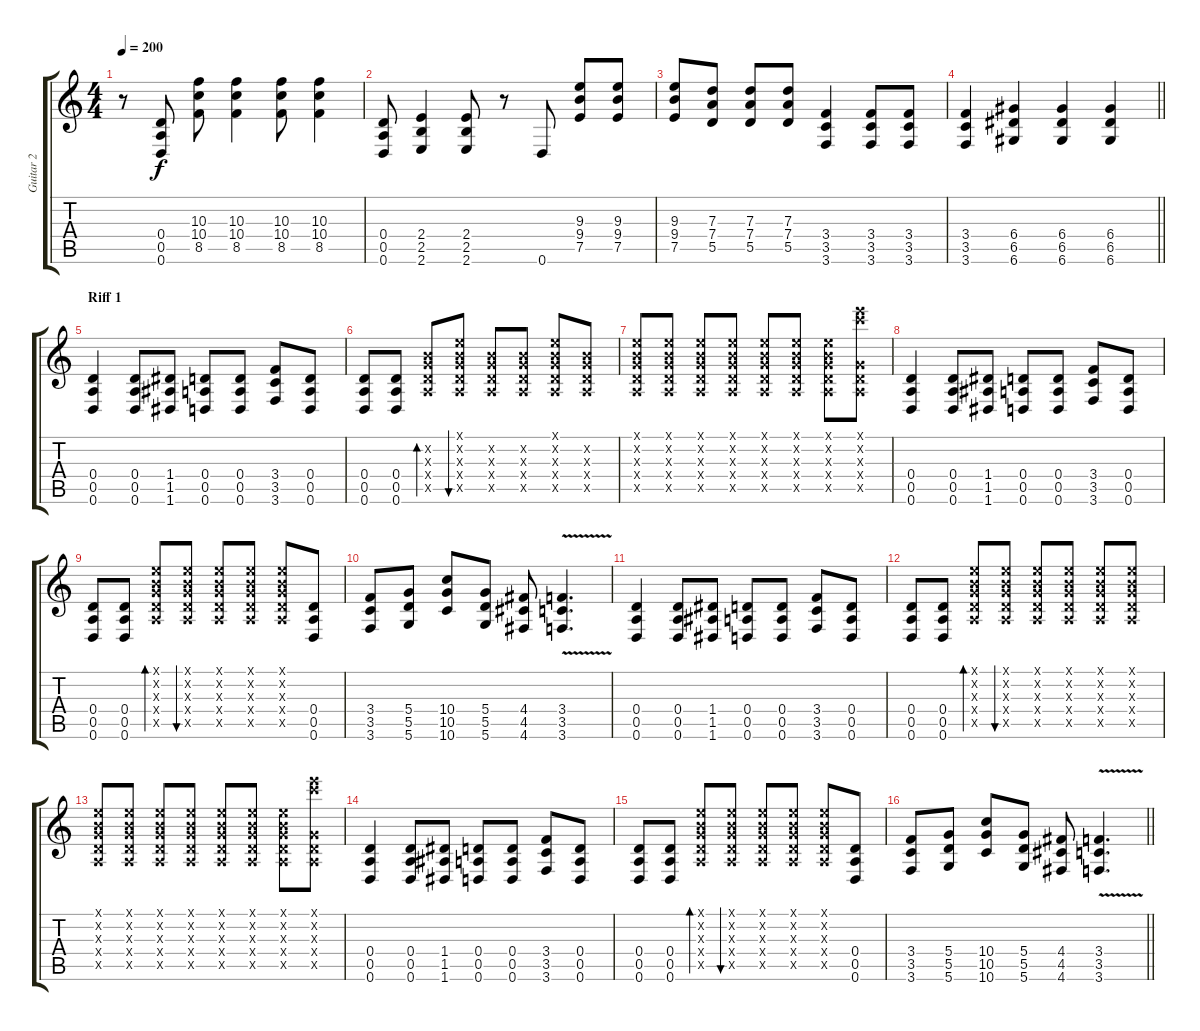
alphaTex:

\track ("Guitar 2" "Guitar 2") {instrument overdrivenguitar}
\staff {score tabs}
\tuning (E4 B3 G3 D3 A2 D2) {hide}
\ts (4 4)
\tempo 200
\clef g2
\ks c
r.8{dy f} (0.4 0.5 0.6).8 (10.3 10.4 8.5).8 (10.3 10.4 8.5).4 (10.3 10.4 8.5).8 (10.3 10.4 8.5).4 |
(0.4 0.5 0.6).8 (2.4 2.5 2.6).4 (2.4 2.5 2.6).8 r.8 0.6.8 (9.3 9.4 7.5).8 (9.3 9.4 7.5).8 |
(9.3 9.4 7.5).8 (7.3 7.4 5.5).8 (7.3 7.4 5.5).8 (7.3 7.4 5.5).8 (3.4 3.5 3.6).4 (3.4 3.5 3.6).8 (3.4 3.5 3.6).8 |
\barLineRight lightlight
(3.4 3.5 3.6).4 (6.4 6.5 6.6).4 (6.4 6.5 6.6).4 (6.4 6.5 6.6).4 |
\section ("" "Riff 1")
(0.4 0.5 0.6).4 (0.4 0.5 0.6).8 (1.4 1.5 1.6).8 (0.4 0.5 0.6).8 (0.4 0.5 0.6).8 (3.4 3.5 3.6).8 (0.4 0.5 0.6).8 |
(0.4 0.5 0.6).8 (0.4 0.5 0.6).8 (0.2{x} 0.3{x} 0.4{x} 0.5{x}).8{bd 60} (0.1{x} 0.2{x} 0.3{x} 0.4{x} 0.5{x}).8{bu 60} (0.2{x} 0.3{x} 0.4{x} 0.5{x}).8 (0.2{x} 0.3{x} 0.4{x} 0.5{x}).8 (0.1{x} 0.2{x} 0.3{x} 0.4{x} 0.5{x}).8 (0.2{x} 0.3{x} 0.4{x} 0.5{x}).8 |
(0.1{x} 0.2{x} 0.3{x} 0.4{x} 0.5{x}).8 (0.1{x} 0.2{x} 0.3{x} 0.4{x} 0.5{x}).8 (0.1{x} 0.2{x} 0.3{x} 0.4{x} 0.5{x}).8 (0.1{x} 0.2{x} 0.3{x} 0.4{x} 0.5{x}).8 (0.1{x} 0.2{x} 0.3{x} 0.4{x} 0.5{x}).8 (0.1{x} 0.2{x} 0.3{x} 0.4{x} 0.5{x}).8 (0.1{x} 0.2{x} 0.3{x} 0.4{x} 0.5{x}).8 (12.1{x} 13.2{x} 0.3{x} 0.4{x} 0.5{x}).8 |
(0.4 0.5 0.6).4 (0.4 0.5 0.6).8 (1.4 1.5 1.6).8 (0.4 0.5 0.6).8 (0.4 0.5 0.6).8 (3.4 3.5 3.6).8 (0.4 0.5 0.6).8 |
(0.4 0.5 0.6).8 (0.4 0.5 0.6).8 (0.1{x} 0.2{x} 0.3{x} 0.4{x} 0.5{x}).8{bd 60} (0.1{x} 0.2{x} 0.3{x} 0.4{x} 0.5{x}).8{bu 60} (0.1{x} 0.2{x} 0.3{x} 0.4{x} 0.5{x}).8 (0.1{x} 0.2{x} 0.3{x} 0.4{x} 0.5{x}).8 (0.1{x} 0.2{x} 0.3{x} 0.4{x} 0.5{x}).8 (0.4 0.5 0.6).8 |
(3.4 3.5 3.6).8 (5.4 5.5 5.6).8 (10.4 10.5 10.6).8 (5.4 5.5 5.6).8 (4.4 4.5 4.6).8 (3.4 3.5 3.6{v}).4{d} |
(0.4 0.5 0.6).4 (0.4 0.5 0.6).8 (1.4 1.5 1.6).8 (0.4 0.5 0.6).8 (0.4 0.5 0.6).8 (3.4 3.5 3.6).8 (0.4 0.5 0.6).8 |
(0.4 0.5 0.6).8 (0.4 0.5 0.6).8 (0.1{x} 0.2{x} 0.3{x} 0.4{x} 0.5{x}).8{bd 60} (0.1{x} 0.2{x} 0.3{x} 0.4{x} 0.5{x}).8{bu 60} (0.1{x} 0.2{x} 0.3{x} 0.4{x} 0.5{x}).8 (0.1{x} 0.2{x} 0.3{x} 0.4{x} 0.5{x}).8 (0.1{x} 0.2{x} 0.3{x} 0.4{x} 0.5{x}).8 (0.1{x} 0.2{x} 0.3{x} 0.4{x} 0.5{x}).8 |
(0.1{x} 0.2{x} 0.3{x} 0.4{x} 0.5{x}).8 (0.1{x} 0.2{x} 0.3{x} 0.4{x} 0.5{x}).8 (0.1{x} 0.2{x} 0.3{x} 0.4{x} 0.5{x}).8 (0.1{x} 0.2{x} 0.3{x} 0.4{x} 0.5{x}).8 (0.1{x} 0.2{x} 0.3{x} 0.4{x} 0.5{x}).8 (0.1{x} 0.2{x} 0.3{x} 0.4{x} 0.5{x}).8 (0.1{x} 0.2{x} 0.3{x} 0.4{x} 0.5{x}).8 (12.1{x} 13.2{x} 0.3{x} 0.4{x} 0.5{x}).8 |
(0.4 0.5 0.6).4 (0.4 0.5 0.6).8 (1.4 1.5 1.6).8 (0.4 0.5 0.6).8 (0.4 0.5 0.6).8 (3.4 3.5 3.6).8 (0.4 0.5 0.6).8 |
(0.4 0.5 0.6).8 (0.4 0.5 0.6).8 (0.1{x} 0.2{x} 0.3{x} 0.4{x} 0.5{x}).8{bd 60} (0.1{x} 0.2{x} 0.3{x} 0.4{x} 0.5{x}).8{bu 60} (0.1{x} 0.2{x} 0.3{x} 0.4{x} 0.5{x}).8 (0.1{x} 0.2{x} 0.3{x} 0.4{x} 0.5{x}).8 (0.1{x} 0.2{x} 0.3{x} 0.4{x} 0.5{x}).8 (0.4 0.5 0.6).8 |
\barLineRight lightlight
(3.4 3.5 3.6).8 (5.4 5.5 5.6).8 (10.4 10.5 10.6).8 (5.4 5.5 5.6).8 (4.4 4.5 4.6).8 (3.4 3.5 3.6{v}).4{d}
